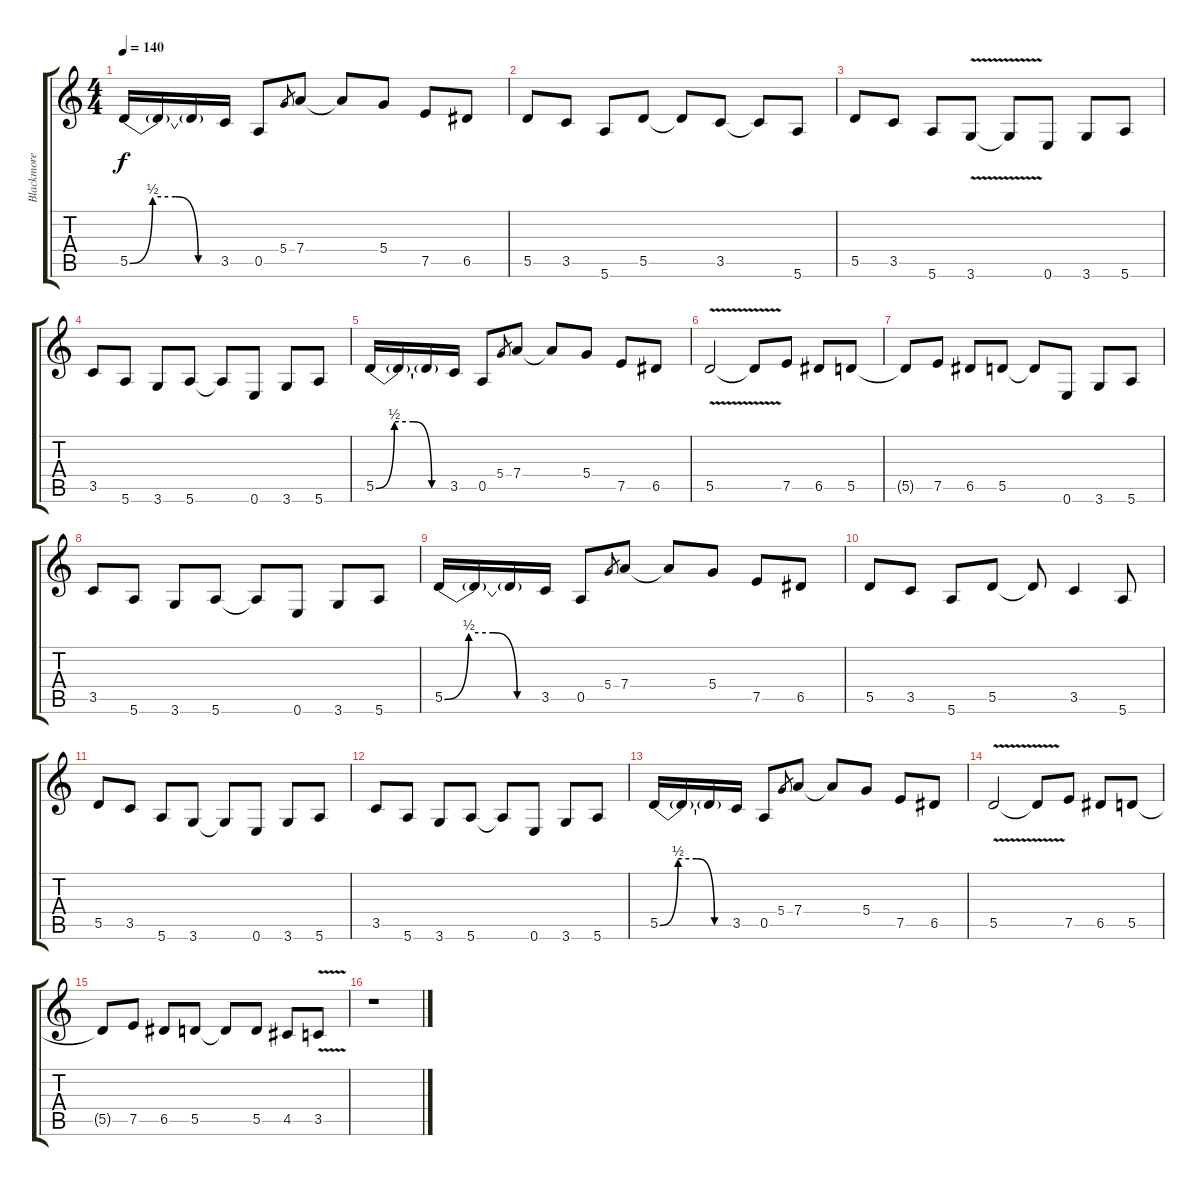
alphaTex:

\track ("Blackmore" "Blackmore") {instrument distortionguitar}
\staff {score tabs}
\tuning (E4 B3 G3 D3 A2 E2) {hide}
\ts (4 4)
\tempo 140
\clef g2
\ks c
5.5{be (custom 0 0 15 2 30 2 45 0 60 0)}.16{dy f} 5.5{t}.16 5.5{t}.16 3.5.16 0.5.8 5.4.8{gr} 7.4.8 7.4{t}.8 5.4.8 7.5.8 6.5.8 |
5.5.8 3.5.8 5.6.8 5.5.8 5.5{t}.8 3.5.8 3.5{t}.8 5.6.8 |
5.5.8 3.5.8 5.6.8 3.6{v}.8 3.6{t}.8 0.6.8 3.6.8 5.6.8 |
3.5.8 5.6.8 3.6.8 5.6.8 5.6{t}.8 0.6.8 3.6.8 5.6.8 |
5.5{be (custom 0 0 15 2 30 2 45 0 60 0)}.16 5.5{t}.16 5.5{t}.16 3.5.16 0.5.8 5.4.8{gr} 7.4.8 7.4{t}.8 5.4.8 7.5.8 6.5.8 |
5.5{v}.2 5.5{t}.8 7.5.8 6.5.8 5.5.8 |
5.5{t}.8 7.5.8 6.5.8 5.5.8 5.5{t}.8 0.6.8 3.6.8 5.6.8 |
3.5.8 5.6.8 3.6.8 5.6.8 5.6{t}.8 0.6.8 3.6.8 5.6.8 |
5.5{be (custom 0 0 15 2 30 2 45 0 60 0)}.16 5.5{t}.16 5.5{t}.16 3.5.16 0.5.8 5.4.8{gr} 7.4.8 7.4{t}.8 5.4.8 7.5.8 6.5.8 |
5.5.8 3.5.8 5.6.8 5.5.8 5.5{t}.8 3.5.4 5.6.8 |
5.5.8 3.5.8 5.6.8 3.6.8 3.6{t}.8 0.6.8 3.6.8 5.6.8 |
3.5.8 5.6.8 3.6.8 5.6.8 5.6{t}.8 0.6.8 3.6.8 5.6.8 |
5.5{be (custom 0 0 15 2 30 2 45 0 60 0)}.16 5.5{t}.16 5.5{t}.16 3.5.16 0.5.8 5.4.8{gr} 7.4.8 7.4{t}.8 5.4.8 7.5.8 6.5.8 |
5.5{v}.2 5.5{t}.8 7.5.8 6.5.8 5.5.8 |
5.5{t}.8 7.5.8 6.5.8 5.5.8 5.5{t}.8 5.5.8 4.5.8 3.5{v}.8 |
r.1
